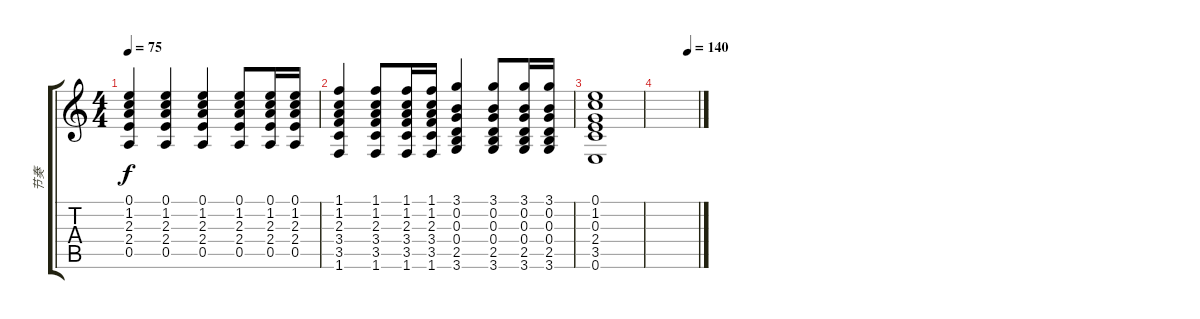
\track ("节奏" "节奏") {instrument electricguitarjazz}
\staff {score tabs}
\tuning (E4 B3 G3 D3 A2 E2) {hide}
\ts (4 4)
\tempo 75
\clef g2
\ks c
(0.1 1.2 2.3 2.4 0.5).4{dy f} (0.1 1.2 2.3 2.4 0.5).4 (0.1 1.2 2.3 2.4 0.5).4 (0.1 1.2 2.3 2.4 0.5).8 (0.1 1.2 2.3 2.4 0.5).16 (0.1 1.2 2.3 2.4 0.5).16 |
(1.1 1.2 2.3 3.4 3.5 1.6).4 (1.1 1.2 2.3 3.4 3.5 1.6).8 (1.1 1.2 2.3 3.4 3.5 1.6).16 (1.1 1.2 2.3 3.4 3.5 1.6).16 (3.1 0.2 0.3 0.4 2.5 3.6).4 (3.1 0.2 0.3 0.4 2.5 3.6).8 (3.1 0.2 0.3 0.4 2.5 3.6).16 (3.1 0.2 0.3 0.4 2.5 3.6).16 |
(0.1 1.2 0.3 2.4 3.5 0.6).1 |
\tempo (140 0.75)
